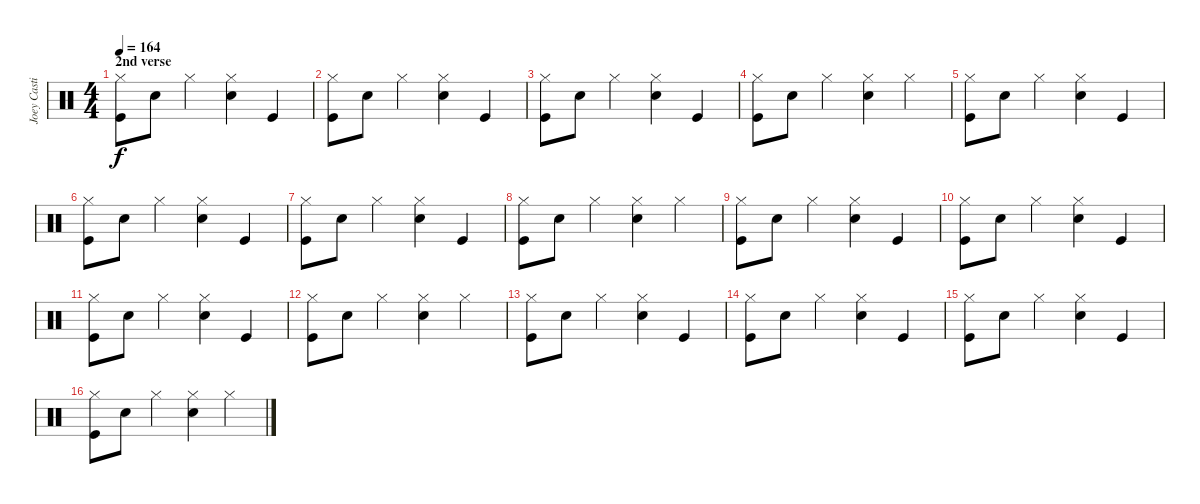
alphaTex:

\track ("Joey Castillo - drums" "Joey Casti") {instrument percussion}
\staff {score}
\articulation defaults
\ts (4 4)
\section ("" "2nd verse")
\tempo 164
\clef neutral
\ks c
("Kick (hit)" "Hi-Hat (closed)").8{dy f} "Electric Snare (hit)".8 "Hi-Hat (closed)".4 ("Electric Snare (hit)" "Hi-Hat (closed)").4 "Kick (hit)".4 |
("Kick (hit)" "Hi-Hat (closed)").8 "Electric Snare (hit)".8 "Hi-Hat (closed)".4 ("Electric Snare (hit)" "Hi-Hat (closed)").4 "Kick (hit)".4 |
("Kick (hit)" "Hi-Hat (closed)").8 "Electric Snare (hit)".8 "Hi-Hat (closed)".4 ("Electric Snare (hit)" "Hi-Hat (closed)").4 "Kick (hit)".4 |
("Kick (hit)" "Hi-Hat (closed)").8 "Electric Snare (hit)".8 "Hi-Hat (closed)".4 ("Electric Snare (hit)" "Hi-Hat (closed)").4 "Hi-Hat (closed)".4 |
("Kick (hit)" "Hi-Hat (closed)").8 "Electric Snare (hit)".8 "Hi-Hat (closed)".4 ("Electric Snare (hit)" "Hi-Hat (closed)").4 "Kick (hit)".4 |
("Kick (hit)" "Hi-Hat (closed)").8 "Electric Snare (hit)".8 "Hi-Hat (closed)".4 ("Electric Snare (hit)" "Hi-Hat (closed)").4 "Kick (hit)".4 |
("Kick (hit)" "Hi-Hat (closed)").8 "Electric Snare (hit)".8 "Hi-Hat (closed)".4 ("Electric Snare (hit)" "Hi-Hat (closed)").4 "Kick (hit)".4 |
("Kick (hit)" "Hi-Hat (closed)").8 "Electric Snare (hit)".8 "Hi-Hat (closed)".4 ("Electric Snare (hit)" "Hi-Hat (closed)").4 "Hi-Hat (closed)".4 |
\section ("" "")
("Kick (hit)" "Hi-Hat (closed)").8 "Electric Snare (hit)".8 "Hi-Hat (closed)".4 ("Electric Snare (hit)" "Hi-Hat (closed)").4 "Kick (hit)".4 |
("Kick (hit)" "Hi-Hat (closed)").8 "Electric Snare (hit)".8 "Hi-Hat (closed)".4 ("Electric Snare (hit)" "Hi-Hat (closed)").4 "Kick (hit)".4 |
("Kick (hit)" "Hi-Hat (closed)").8 "Electric Snare (hit)".8 "Hi-Hat (closed)".4 ("Electric Snare (hit)" "Hi-Hat (closed)").4 "Kick (hit)".4 |
("Kick (hit)" "Hi-Hat (closed)").8 "Electric Snare (hit)".8 "Hi-Hat (closed)".4 ("Electric Snare (hit)" "Hi-Hat (closed)").4 "Hi-Hat (closed)".4 |
("Kick (hit)" "Hi-Hat (closed)").8 "Electric Snare (hit)".8 "Hi-Hat (closed)".4 ("Electric Snare (hit)" "Hi-Hat (closed)").4 "Kick (hit)".4 |
("Kick (hit)" "Hi-Hat (closed)").8 "Electric Snare (hit)".8 "Hi-Hat (closed)".4 ("Electric Snare (hit)" "Hi-Hat (closed)").4 "Kick (hit)".4 |
("Kick (hit)" "Hi-Hat (closed)").8 "Electric Snare (hit)".8 "Hi-Hat (closed)".4 ("Electric Snare (hit)" "Hi-Hat (closed)").4 "Kick (hit)".4 |
("Kick (hit)" "Hi-Hat (closed)").8 "Electric Snare (hit)".8 "Hi-Hat (closed)".4 ("Electric Snare (hit)" "Hi-Hat (closed)").4 "Hi-Hat (closed)".4
